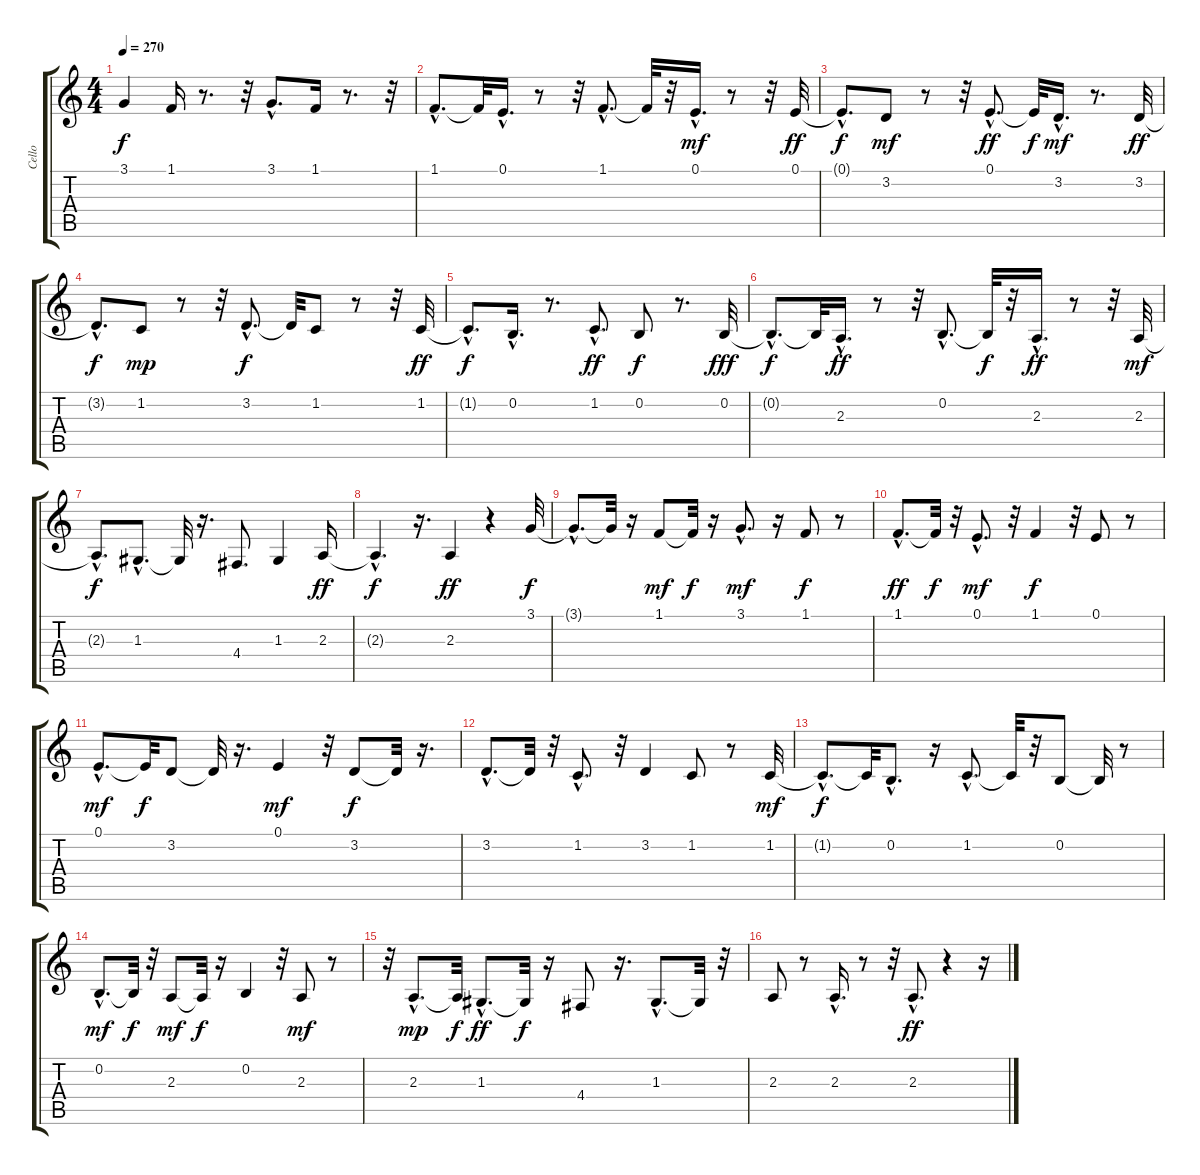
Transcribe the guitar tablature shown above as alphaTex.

\track ("Cello" "Cello") {instrument cello}
\staff {score tabs}
\tuning (E4 B3 G3 D3 A2 E2) {hide}
\ts (4 4)
\tempo 270
\clef g2
\ks c
3.1{t}.4{dy f} 1.1.16 r.8{d} r.32 3.1{hac}.8{d} 1.1.16 r.8{d} r.32 |
1.1{hac}.8{d} 1.1{t}.32 0.1{hac}.16{d} r.8 r.32 1.1{hac}.8{d} 1.1{t}.32 r.32 0.1{hac}.16{d dy mf} r.8 r.32 0.1.32{dy ff} |
0.1{hac t}.8{d dy f} 3.2.8{dy mf} r.8 r.32 0.1{hac}.8{d dy ff} 0.1{t}.32{dy f} 3.2{hac}.16{d dy mf} r.8{d} 3.2.32{dy ff} |
3.2{hac t}.8{d dy f} 1.2.8{dy mp} r.8 r.32 3.2{hac}.8{d dy f} 3.2{t}.32 1.2.8 r.8 r.32 1.2.32{dy ff} |
1.2{hac t}.8{d dy f} 0.2{hac}.16{d} r.8{d} 1.2{hac}.8{d dy ff} 0.2.8{dy f} r.8{d} 0.2.32{dy fff} |
0.2{hac t}.8{d dy f} 0.2{t}.32 2.3{hac}.16{d dy ff} r.8 r.32 0.2{hac}.8{d} 0.2{t}.32{dy f} r.32 2.3{hac}.16{d dy ff} r.8 r.32 2.3.32{dy mf} |
2.3{hac t}.8{d dy f} 1.3{hac}.8{d} 1.3{t}.32 r.16{d} 4.4.8{d} 1.3.4 2.3.16{dy ff} |
2.3{hac t}.4{d dy f} r.16{d} 2.3.4{dy ff} r.4 3.1.32{dy f} |
3.1{hac t}.8{d} 3.1{t}.32 r.16 1.1.8{dy mf} 1.1{t}.32{dy f} r.16 3.1{hac}.8{d dy mf} r.16 1.1.8{dy f} r.8 |
1.1{hac}.8{d dy ff} 1.1{t}.32{dy f} r.32 0.1{hac}.8{d dy mf} r.32 1.1.4{dy f} r.32 0.1.8 r.8 |
0.1{hac}.8{d dy mf} 0.1{t}.32{dy f} 3.2.8 3.2{t}.32 r.16{d} 0.1.4{dy mf} r.32 3.2.8{dy f} 3.2{t}.32 r.16{d} |
3.2{hac}.8{d} 3.2{t}.32 r.32 1.2{hac}.8{d} r.32 3.2.4 1.2.8 r.8 1.2.32{dy mf} |
1.2{hac t}.8{d dy f} 1.2{t}.32 0.2{hac}.8{d} r.16 1.2{hac}.8{d} 1.2{t}.32 r.32 0.2.8 0.2{t}.32 r.8 |
0.2{hac}.8{d dy mf} 0.2{t}.32{dy f} r.32 2.3.8{dy mf} 2.3{t}.32{dy f} r.16 0.2.4 r.32 2.3.8{dy mf} r.8 |
r.32 2.3{hac}.8{d dy mp} 2.3{t}.32{dy f} 1.3{hac}.8{d dy ff} 1.3{t}.32{dy f} r.16 4.4.8 r.16{d} 1.3{hac}.8{d} 1.3{t}.32 r.32 |
2.3.8 r.8 2.3{hac}.16{d} r.8 r.32 2.3{hac}.8{d dy ff} r.4 r.16
